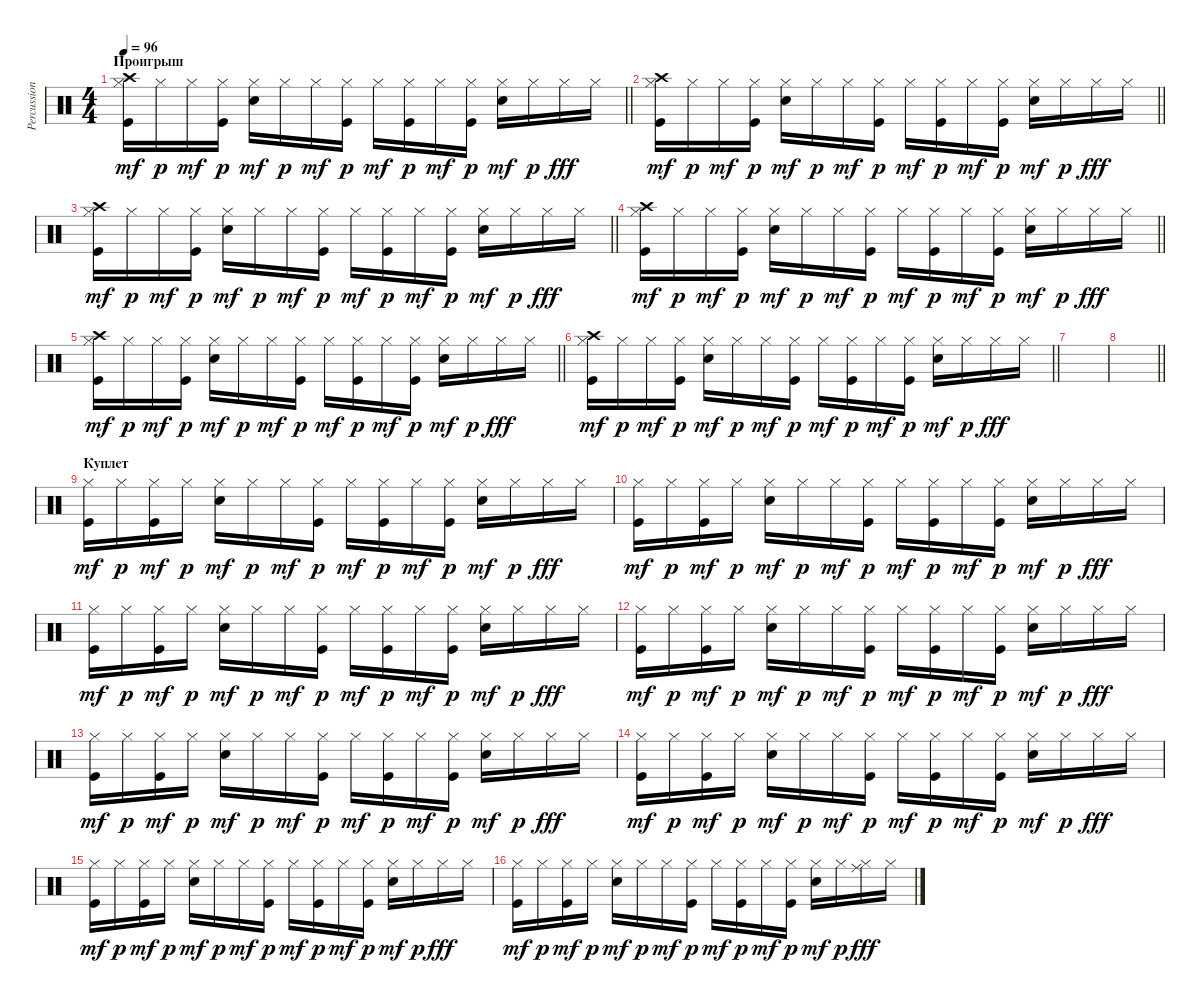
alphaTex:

\track ("Percussion" "Percussion") {instrument percussion}
\staff {score}
\articulation defaults
\ts (4 4)
\section ("" "Проигрыш")
\tempo 96
\clef neutral
\barLineRight lightlight
\ks c
("Hi-Hat (closed)" "Crash high (hit)" "Kick (hit)").16{dy mf} "Hi-Hat (closed)".16{dy p} "Hi-Hat (closed)".16{dy mf} ("Hi-Hat (closed)" "Kick (hit)").16{dy p} ("Hi-Hat (closed)" "Snare (hit) 2").16{dy mf} "Hi-Hat (closed)".16{dy p} "Hi-Hat (closed)".16{dy mf} ("Hi-Hat (closed)" "Kick (hit)").16{dy p} "Hi-Hat (closed)".16{dy mf} ("Hi-Hat (closed)" "Kick (hit)").16{dy p} "Hi-Hat (closed)".16{dy mf} ("Hi-Hat (closed)" "Kick (hit)").16{dy p} ("Hi-Hat (closed)" "Snare (hit) 2").16{dy mf} "Hi-Hat (closed)".16{dy p} "Hi-Hat (closed)".16{dy fff} "Hi-Hat (closed)".16 |
\barLineRight lightlight
("Hi-Hat (closed)" "Crash high (hit)" "Kick (hit)").16{dy mf} "Hi-Hat (closed)".16{dy p} "Hi-Hat (closed)".16{dy mf} ("Hi-Hat (closed)" "Kick (hit)").16{dy p} ("Hi-Hat (closed)" "Snare (hit) 2").16{dy mf} "Hi-Hat (closed)".16{dy p} "Hi-Hat (closed)".16{dy mf} ("Hi-Hat (closed)" "Kick (hit)").16{dy p} "Hi-Hat (closed)".16{dy mf} ("Hi-Hat (closed)" "Kick (hit)").16{dy p} "Hi-Hat (closed)".16{dy mf} ("Hi-Hat (closed)" "Kick (hit)").16{dy p} ("Hi-Hat (closed)" "Snare (hit) 2").16{dy mf} "Hi-Hat (closed)".16{dy p} "Hi-Hat (closed)".16{dy fff} "Hi-Hat (closed)".16 |
\barLineRight lightlight
("Hi-Hat (closed)" "Crash high (hit)" "Kick (hit)").16{dy mf} "Hi-Hat (closed)".16{dy p} "Hi-Hat (closed)".16{dy mf} ("Hi-Hat (closed)" "Kick (hit)").16{dy p} ("Hi-Hat (closed)" "Snare (hit) 2").16{dy mf} "Hi-Hat (closed)".16{dy p} "Hi-Hat (closed)".16{dy mf} ("Hi-Hat (closed)" "Kick (hit)").16{dy p} "Hi-Hat (closed)".16{dy mf} ("Hi-Hat (closed)" "Kick (hit)").16{dy p} "Hi-Hat (closed)".16{dy mf} ("Hi-Hat (closed)" "Kick (hit)").16{dy p} ("Hi-Hat (closed)" "Snare (hit) 2").16{dy mf} "Hi-Hat (closed)".16{dy p} "Hi-Hat (closed)".16{dy fff} "Hi-Hat (closed)".16 |
\barLineRight lightlight
("Hi-Hat (closed)" "Crash high (hit)" "Kick (hit)").16{dy mf} "Hi-Hat (closed)".16{dy p} "Hi-Hat (closed)".16{dy mf} ("Hi-Hat (closed)" "Kick (hit)").16{dy p} ("Hi-Hat (closed)" "Snare (hit) 2").16{dy mf} "Hi-Hat (closed)".16{dy p} "Hi-Hat (closed)".16{dy mf} ("Hi-Hat (closed)" "Kick (hit)").16{dy p} "Hi-Hat (closed)".16{dy mf} ("Hi-Hat (closed)" "Kick (hit)").16{dy p} "Hi-Hat (closed)".16{dy mf} ("Hi-Hat (closed)" "Kick (hit)").16{dy p} ("Hi-Hat (closed)" "Snare (hit) 2").16{dy mf} "Hi-Hat (closed)".16{dy p} "Hi-Hat (closed)".16{dy fff} "Hi-Hat (closed)".16 |
\barLineRight lightlight
("Hi-Hat (closed)" "Crash high (hit)" "Kick (hit)").16{dy mf} "Hi-Hat (closed)".16{dy p} "Hi-Hat (closed)".16{dy mf} ("Hi-Hat (closed)" "Kick (hit)").16{dy p} ("Hi-Hat (closed)" "Snare (hit) 2").16{dy mf} "Hi-Hat (closed)".16{dy p} "Hi-Hat (closed)".16{dy mf} ("Hi-Hat (closed)" "Kick (hit)").16{dy p} "Hi-Hat (closed)".16{dy mf} ("Hi-Hat (closed)" "Kick (hit)").16{dy p} "Hi-Hat (closed)".16{dy mf} ("Hi-Hat (closed)" "Kick (hit)").16{dy p} ("Hi-Hat (closed)" "Snare (hit) 2").16{dy mf} "Hi-Hat (closed)".16{dy p} "Hi-Hat (closed)".16{dy fff} "Hi-Hat (closed)".16 |
\barLineRight lightlight
("Hi-Hat (closed)" "Crash high (hit)" "Kick (hit)").16{dy mf} "Hi-Hat (closed)".16{dy p} "Hi-Hat (closed)".16{dy mf} ("Hi-Hat (closed)" "Kick (hit)").16{dy p} ("Hi-Hat (closed)" "Snare (hit) 2").16{dy mf} "Hi-Hat (closed)".16{dy p} "Hi-Hat (closed)".16{dy mf} ("Hi-Hat (closed)" "Kick (hit)").16{dy p} "Hi-Hat (closed)".16{dy mf} ("Hi-Hat (closed)" "Kick (hit)").16{dy p} "Hi-Hat (closed)".16{dy mf} ("Hi-Hat (closed)" "Kick (hit)").16{dy p} ("Hi-Hat (closed)" "Snare (hit) 2").16{dy mf} "Hi-Hat (closed)".16{dy p} "Hi-Hat (closed)".16{dy fff} "Hi-Hat (closed)".16 |
|
\barLineRight lightlight
|
\section ("" "Куплет")
("Hi-Hat (closed)" "Kick (hit)").16{dy mf} "Hi-Hat (closed)".16{dy p} ("Hi-Hat (closed)" "Kick (hit)").16{dy mf} "Hi-Hat (closed)".16{dy p} ("Hi-Hat (closed)" "Snare (hit) 2").16{dy mf} "Hi-Hat (closed)".16{dy p} "Hi-Hat (closed)".16{dy mf} ("Hi-Hat (closed)" "Kick (hit)").16{dy p} "Hi-Hat (closed)".16{dy mf} ("Hi-Hat (closed)" "Kick (hit)").16{dy p} "Hi-Hat (closed)".16{dy mf} ("Hi-Hat (closed)" "Kick (hit)").16{dy p} ("Hi-Hat (closed)" "Snare (hit) 2").16{dy mf} "Hi-Hat (closed)".16{dy p} "Hi-Hat (closed)".16{dy fff} "Hi-Hat (closed)".16 |
("Hi-Hat (closed)" "Kick (hit)").16{dy mf} "Hi-Hat (closed)".16{dy p} ("Hi-Hat (closed)" "Kick (hit)").16{dy mf} "Hi-Hat (closed)".16{dy p} ("Hi-Hat (closed)" "Snare (hit) 2").16{dy mf} "Hi-Hat (closed)".16{dy p} "Hi-Hat (closed)".16{dy mf} ("Hi-Hat (closed)" "Kick (hit)").16{dy p} "Hi-Hat (closed)".16{dy mf} ("Hi-Hat (closed)" "Kick (hit)").16{dy p} "Hi-Hat (closed)".16{dy mf} ("Hi-Hat (closed)" "Kick (hit)").16{dy p} ("Hi-Hat (closed)" "Snare (hit) 2").16{dy mf} "Hi-Hat (closed)".16{dy p} "Hi-Hat (closed)".16{dy fff} "Hi-Hat (closed)".16 |
("Hi-Hat (closed)" "Kick (hit)").16{dy mf} "Hi-Hat (closed)".16{dy p} ("Hi-Hat (closed)" "Kick (hit)").16{dy mf} "Hi-Hat (closed)".16{dy p} ("Hi-Hat (closed)" "Snare (hit) 2").16{dy mf} "Hi-Hat (closed)".16{dy p} "Hi-Hat (closed)".16{dy mf} ("Hi-Hat (closed)" "Kick (hit)").16{dy p} "Hi-Hat (closed)".16{dy mf} ("Hi-Hat (closed)" "Kick (hit)").16{dy p} "Hi-Hat (closed)".16{dy mf} ("Hi-Hat (closed)" "Kick (hit)").16{dy p} ("Hi-Hat (closed)" "Snare (hit) 2").16{dy mf} "Hi-Hat (closed)".16{dy p} "Hi-Hat (closed)".16{dy fff} "Hi-Hat (closed)".16 |
("Hi-Hat (closed)" "Kick (hit)").16{dy mf} "Hi-Hat (closed)".16{dy p} ("Hi-Hat (closed)" "Kick (hit)").16{dy mf} "Hi-Hat (closed)".16{dy p} ("Hi-Hat (closed)" "Snare (hit) 2").16{dy mf} "Hi-Hat (closed)".16{dy p} "Hi-Hat (closed)".16{dy mf} ("Hi-Hat (closed)" "Kick (hit)").16{dy p} "Hi-Hat (closed)".16{dy mf} ("Hi-Hat (closed)" "Kick (hit)").16{dy p} "Hi-Hat (closed)".16{dy mf} ("Hi-Hat (closed)" "Kick (hit)").16{dy p} ("Hi-Hat (closed)" "Snare (hit) 2").16{dy mf} "Hi-Hat (closed)".16{dy p} "Hi-Hat (closed)".16{dy fff} "Hi-Hat (closed)".16 |
("Hi-Hat (closed)" "Kick (hit)").16{dy mf} "Hi-Hat (closed)".16{dy p} ("Hi-Hat (closed)" "Kick (hit)").16{dy mf} "Hi-Hat (closed)".16{dy p} ("Hi-Hat (closed)" "Snare (hit) 2").16{dy mf} "Hi-Hat (closed)".16{dy p} "Hi-Hat (closed)".16{dy mf} ("Hi-Hat (closed)" "Kick (hit)").16{dy p} "Hi-Hat (closed)".16{dy mf} ("Hi-Hat (closed)" "Kick (hit)").16{dy p} "Hi-Hat (closed)".16{dy mf} ("Hi-Hat (closed)" "Kick (hit)").16{dy p} ("Hi-Hat (closed)" "Snare (hit) 2").16{dy mf} "Hi-Hat (closed)".16{dy p} "Hi-Hat (closed)".16{dy fff} "Hi-Hat (closed)".16 |
("Hi-Hat (closed)" "Kick (hit)").16{dy mf} "Hi-Hat (closed)".16{dy p} ("Hi-Hat (closed)" "Kick (hit)").16{dy mf} "Hi-Hat (closed)".16{dy p} ("Hi-Hat (closed)" "Snare (hit) 2").16{dy mf} "Hi-Hat (closed)".16{dy p} "Hi-Hat (closed)".16{dy mf} ("Hi-Hat (closed)" "Kick (hit)").16{dy p} "Hi-Hat (closed)".16{dy mf} ("Hi-Hat (closed)" "Kick (hit)").16{dy p} "Hi-Hat (closed)".16{dy mf} ("Hi-Hat (closed)" "Kick (hit)").16{dy p} ("Hi-Hat (closed)" "Snare (hit) 2").16{dy mf} "Hi-Hat (closed)".16{dy p} "Hi-Hat (closed)".16{dy fff} "Hi-Hat (closed)".16 |
("Hi-Hat (closed)" "Kick (hit)").16{dy mf} "Hi-Hat (closed)".16{dy p} ("Hi-Hat (closed)" "Kick (hit)").16{dy mf} "Hi-Hat (closed)".16{dy p} ("Hi-Hat (closed)" "Snare (hit) 2").16{dy mf} "Hi-Hat (closed)".16{dy p} "Hi-Hat (closed)".16{dy mf} ("Hi-Hat (closed)" "Kick (hit)").16{dy p} "Hi-Hat (closed)".16{dy mf} ("Hi-Hat (closed)" "Kick (hit)").16{dy p} "Hi-Hat (closed)".16{dy mf} ("Hi-Hat (closed)" "Kick (hit)").16{dy p} ("Hi-Hat (closed)" "Snare (hit) 2").16{dy mf} "Hi-Hat (closed)".16{dy p} "Hi-Hat (closed)".16{dy fff} "Hi-Hat (closed)".16 |
("Hi-Hat (closed)" "Kick (hit)").16{dy mf} "Hi-Hat (closed)".16{dy p} ("Hi-Hat (closed)" "Kick (hit)").16{dy mf} "Hi-Hat (closed)".16{dy p} ("Hi-Hat (closed)" "Snare (hit) 2").16{dy mf} "Hi-Hat (closed)".16{dy p} "Hi-Hat (closed)".16{dy mf} ("Hi-Hat (closed)" "Kick (hit)").16{dy p} "Hi-Hat (closed)".16{dy mf} ("Hi-Hat (closed)" "Kick (hit)").16{dy p} "Hi-Hat (closed)".16{dy mf} ("Hi-Hat (closed)" "Kick (hit)").16{dy p} ("Hi-Hat (closed)" "Snare (hit) 2").16{dy mf} "Hi-Hat (closed)".16{dy p} ("Hi-Hat (closed)" "Ride (middle)").16{dy fff} "Hi-Hat (closed)".16
